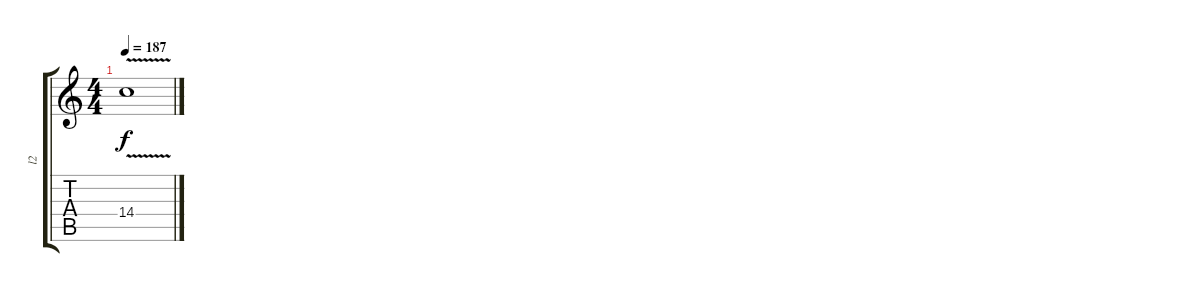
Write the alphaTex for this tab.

\track ("l2" "l2") {instrument distortionguitar}
\staff {score tabs}
\tuning (C4 G3 Eb3 Bb2 F2 C2) {hide}
\ts (4 4)
\tempo 187
\clef g2
\ks c
14.4{v}.1{dy f}
